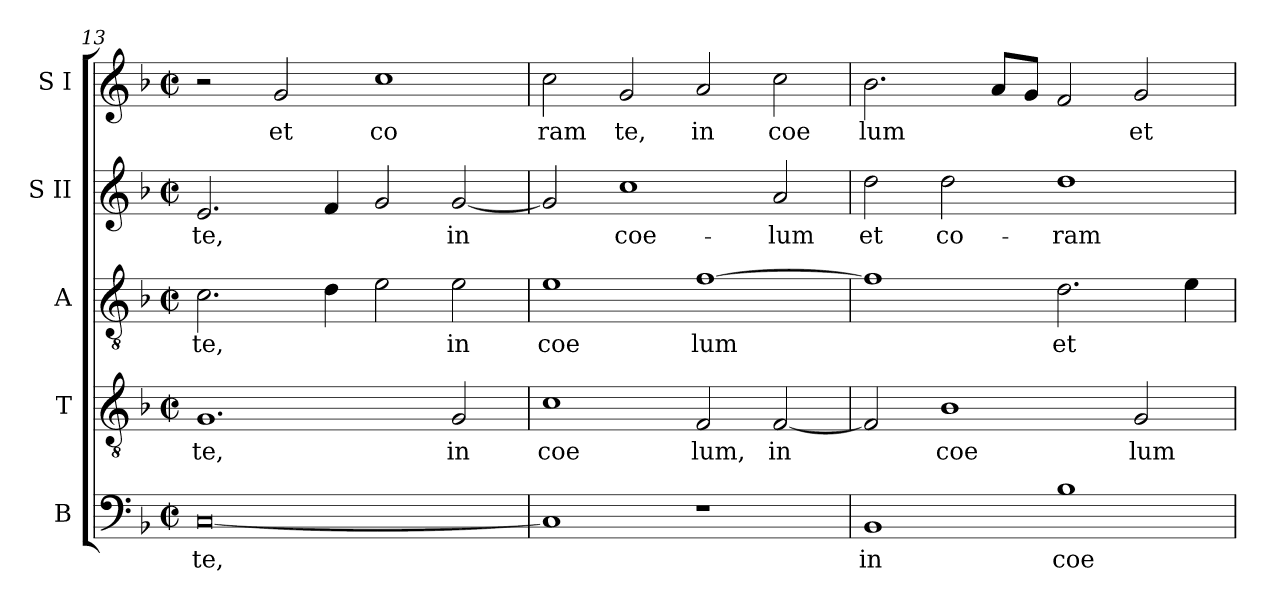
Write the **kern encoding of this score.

**kern	**text	**kern	**text	**kern	**text	**kern	**text	**kern	**text
*part5	*part5	*part4	*part4	*part3	*part3	*part2	*part2	*part1	*part1
*staff5	*staff5	*staff4	*staff4	*staff3	*staff3	*staff2	*staff2	*staff1	*staff1
*I"B	*	*I"T	*	*I"A	*	*I"S II	*	*I"S I	*
!!LO:PB:g=z
*clefF4	*	*clefGv2	*	*clefGv2	*	*clefG2	*	*clefG2	*
*k[b-]	*	*k[b-]	*	*k[b-]	*	*k[b-]	*	*k[b-]	*
*F:	*	*F:	*	*F:	*	*F:	*	*F:	*
*M2/2	*	*M2/2	*	*M2/2	*	*M2/2	*	*M2/2	*
*met(c|)	*	*met(c|)	*	*met(c|)	*	*met(c|)	*	*met(c|)	*
=13	=13	=13	=13	=13	=13	=13	=13	=13	=13
!	!LO:LY:b:cj	!	!LO:LY:b:cj	!	!LO:LY:b:cj	!	!LO:LY:b:cj	!	!
[<0C	te,	1.G	te,	2.c\	te,	2.e/	te,	2r	.
!	!	!	!	!	!	!	!	!	!LO:LY:b:cj
.	.	.	.	.	.	.	.	2g/	et
!	!	!	!	!	!LO:LY:b:cj	!	!LO:LY:b:cj	!	!
.	.	.	.	4d\	.	4f/	.	.	.
!	!	!	!	!	!LO:LY:b:cj	!	!LO:LY:b:cj	!	!LO:LY:b:cj
.	.	.	.	2e\	.	2g/	.	1cc	co
!	!	!	!LO:LY:b:cj	!	!LO:LY:b:cj	!	!LO:LY:b:cj	!	!
.	.	2G/	in	2e\	in	[<2g/	in	.	.
=14	=14	=14	=14	=14	=14	=14	=14	=14	=14
!	!LO:LY:b:cj	!	!LO:LY:b:cj	!	!LO:LY:b:cj	!	!LO:LY:b:cj	!	!LO:LY:b:cj
1C]	.	1c	coe	1e	coe	2g/]	.	2cc\	ram
!	!	!	!	!	!	!	!LO:LY:b:cj	!	!LO:LY:b:cj
.	.	.	.	.	.	1cc	coe-	2g/	te,
!	!	!	!LO:LY:b:cj	!	!LO:LY:b:cj	!	!	!	!LO:LY:b:cj
1r	.	2F/	lum,	[>1f	lum	.	.	2a/	in
!	!	!	!LO:LY:b:cj	!	!	!	!LO:LY:b:cj	!	!LO:LY:b:cj
.	.	[<2F/	in	.	.	2a/	-lum	2cc\	coe
=15	=15	=15	=15	=15	=15	=15	=15	=15	=15
!	!LO:LY:b:cj	!	!LO:LY:b:cj	!	!LO:LY:b:cj	!	!LO:LY:b:cj	!	!LO:LY:b:cj
1BB-	in	2F/]	.	1f]	.	2dd\	et	2.b-\	lum
!	!	!	!LO:LY:b:cj	!	!	!	!LO:LY:b:cj	!	!
.	.	1B-	coe	.	.	2dd\	co-	.	.
!	!	!	!	!	!	!	!	!	!LO:LY:b:cj
.	.	.	.	.	.	.	.	8a/L	.
!	!	!	!	!	!	!	!	!	!LO:LY:b:cj
.	.	.	.	.	.	.	.	8g/J	.
!	!LO:LY:b:cj	!	!	!	!LO:LY:b:cj	!	!LO:LY:b:cj	!	!LO:LY:b:cj
1B-	coe	.	.	2.d\	et	1dd	-ram	2f/	.
!	!	!	!LO:LY:b:cj	!	!	!	!	!	!LO:LY:b:cj
.	.	2G/	lum	.	.	.	.	2g/	et
!	!	!	!	!	!LO:LY:b:cj	!	!	!	!
.	.	.	.	4e\	.	.	.	.	.
=	=	=	=	=	=	=	=	=	=
*-	*-	*-	*-	*-	*-	*-	*-	*-	*-
